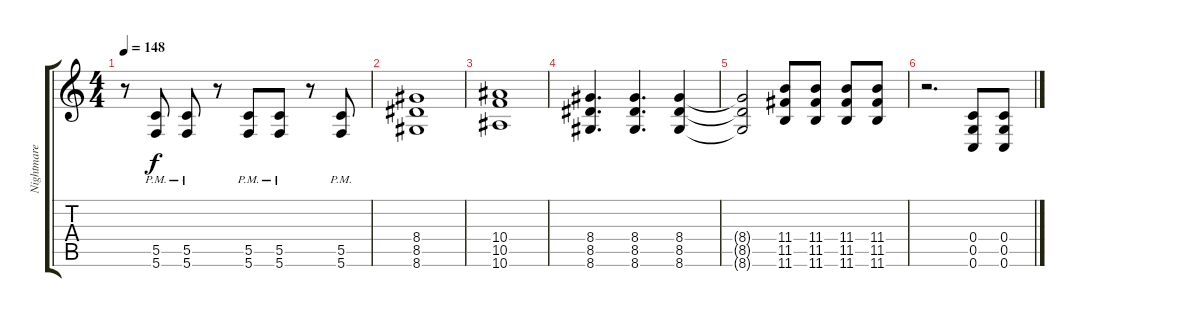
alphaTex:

\track ("Nightmare Industries" "Nightmare ") {instrument distortionguitar}
\staff {score tabs}
\tuning (D4 A3 F3 C3 G2 C2) {hide}
\ts (4 4)
\tempo 148
\clef g2
\ks c
r.8{dy f} (5.5{pm} 5.6{pm}).8 (5.5{pm} 5.6{pm}).8 r.8 (5.5{pm} 5.6{pm}).8 (5.5{pm} 5.6{pm}).8 r.8 (5.5{pm} 5.6{pm}).8 |
(8.4 8.5 8.6).1 |
(10.4 10.5 10.6).1 |
(8.4 8.5 8.6).4{d} (8.4 8.5 8.6).4{d} (8.4 8.5 8.6).4 |
(8.4{t} 8.5{t} 8.6{t}).2 (11.4 11.5 11.6).8 (11.4 11.5 11.6).8 (11.4 11.5 11.6).8 (11.4 11.5 11.6).8 |
r.2{d} (0.4 0.5 0.6).8 (0.4 0.5 0.6).8
